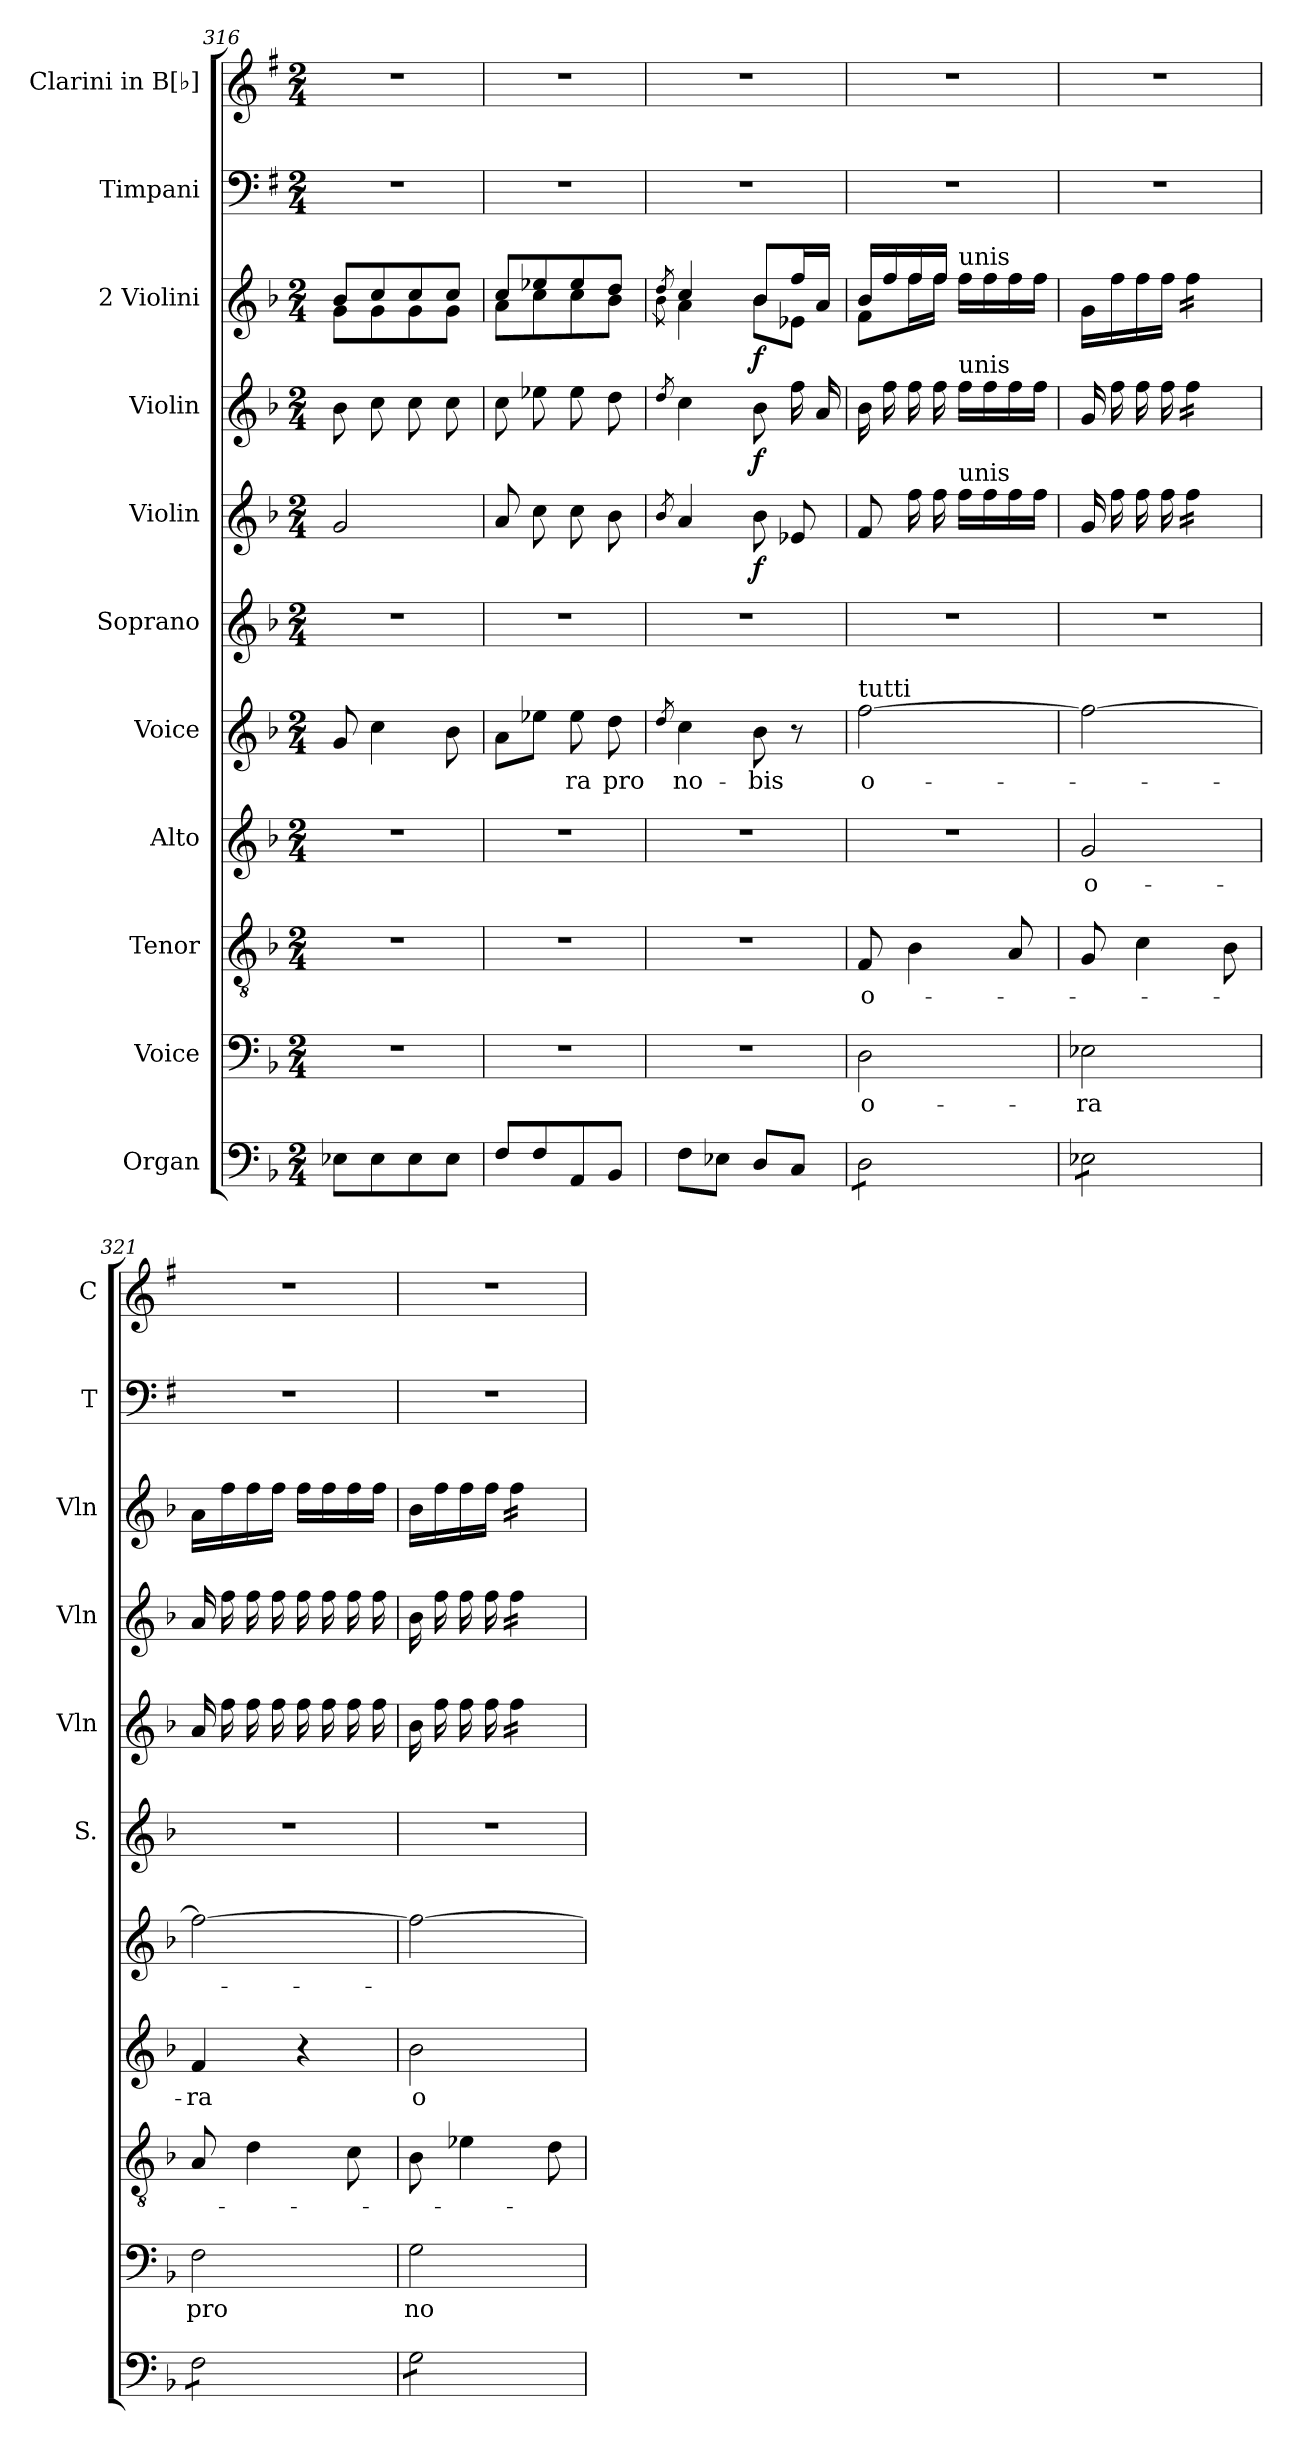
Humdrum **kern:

**kern	**kern	**text	**kern	**text	**kern	**text	**kern	**text	**kern	**kern	**dynam	**kern	**dynam	**kern	**dynam	**kern	**kern
*part11	*part10	*part10	*part9	*part9	*part8	*part8	*part7	*part7	*part6	*part5	*part5	*part4	*part4	*part3	*part3	*part2	*part1
*staff11	*staff10	*staff10	*staff9	*staff9	*staff8	*staff8	*staff7	*staff7	*staff6	*staff5	*staff5	*staff4	*staff4	*staff3	*staff3	*staff2	*staff1
*I"Organ	*I"Voice	*	*I"Tenor	*	*I"Alto	*	*I"Voice	*	*I"Soprano	*I"Violin	*	*I"Violin	*	*I"2 Violini	*	*I"Timpani	*I"Clarini in B[♭]
*	*	*	*	*	*	*	*	*	*I'S.	*I'Vln	*	*I'Vln	*	*I'Vln	*	*I'T	*I'C
!!LO:LB:g=z
*clefF4	*clefF4	*	*clefGv2	*	*clefG2	*	*clefG2	*	*clefG2	*clefG2	*	*clefG2	*	*clefG2	*	*clefF4	*clefG2
*	*	*	*	*	*	*	*	*	*	*	*	*	*	*	*	*ITrd1c2	*ITrd1c2
*k[b-]	*k[b-]	*	*k[b-]	*	*k[b-]	*	*k[b-]	*	*k[b-]	*k[b-]	*	*k[b-]	*	*k[b-]	*	*k[b-]	*k[b-]
*M2/4	*M2/4	*	*M2/4	*	*M2/4	*	*M2/4	*	*M2/4	*M2/4	*	*M2/4	*	*M2/4	*	*M2/4	*M2/4
=316	=316	=316	=316	=316	=316	=316	=316	=316	=316	=316	=316	=316	=316	=316	=316	=316	=316
*	*	*	*	*	*	*	*	*	*	*	*	*	*	*^	*	*	*
*	*	*	*	*	*	*	*	*	*	*	*	*	*	*tremolo	*	*	*	*
8E-X\L	2r	.	2r	.	2r	.	8g/	.	2r	2g/	.	8b-\	.	8b-/L	8g\L	.	2r	2r
8E-\	.	.	.	.	.	.	4cc\	.	.	.	.	8cc\	.	8cc/	8g\	.	.	.
8E-\	.	.	.	.	.	.	.	.	.	.	.	8cc\	.	8cc/	8g\	.	.	.
8E-\J	.	.	.	.	.	.	8b-\	.	.	.	.	8cc\	.	8cc/J	8g\J	.	.	.
*	*	*	*	*	*	*	*	*	*	*	*	*	*	*Xtremolo	*	*	*	*
=317	=317	=317	=317	=317	=317	=317	=317	=317	=317	=317	=317	=317	=317	=317	=317	=317	=317	=317
8F/L	2r	.	2r	.	2r	.	8a\L	.	2r	8a/	.	8cc\	.	8cc/L	8a\L	.	2r	2r
8F/	.	.	.	.	.	.	8ee-X\J	.	.	8cc\	.	8ee-X\	.	8ee-X/	8cc\	.	.	.
!	!	!	!	!	!	!	!	!LO:LY:b	!	!	!	!	!	!	!	!	!	!
8AA/	.	.	.	.	.	.	8ee-\	-ra	.	8cc\	.	8ee-\	.	8ee-/	8cc\	.	.	.
!	!	!	!	!	!	!	!	!LO:LY:b	!	!	!	!	!	!	!	!	!	!
8BB-/J	.	.	.	.	.	.	8dd\	pro	.	8b-\	.	8dd\	.	8dd/J	8b-\J	.	.	.
=318	=318	=318	=318	=318	=318	=318	=318	=318	=318	=318	=318	=318	=318	=318	=318	=318	=318	=318
.	.	.	.	.	.	.	8qdd/	.	.	8qb-/	.	8qdd/	.	8qdd/	8qb-\	.	.	.
!	!	!	!	!	!	!	!	!LO:LY:b	!	!	!	!	!	!	!	!	!	!
8F\L	2r	.	2r	.	2r	.	4cc\	no-	2r	4a/	.	4cc\	.	4cc/	4a\	.	2r	2r
8E-X\J	.	.	.	.	.	.	.	.	.	.	.	.	.	.	.	.	.	.
!	!	!	!	!	!	!	!	!LO:LY:b	!	!	!LO:DY:b	!	!LO:DY:b	!	!	!LO:DY:b	!	!
8D/L	.	.	.	.	.	.	8b-\	-bis	.	8b-\	f	8b-\	f	8b-/L	8b-\L	f	.	.
8C/J	.	.	.	.	.	.	8r	.	.	8e-X/	.	16ff\	.	16ff/L	8e-X\J	.	.	.
.	.	.	.	.	.	.	.	.	.	.	.	16a/	.	16a/JJ	.	.	.	.
=319	=319	=319	=319	=319	=319	=319	=319	=319	=319	=319	=319	=319	=319	=319	=319	=319	=319	=319
!	!	!	!	!	!	!	!LO:TX:a:t=tutti	!	!	!	!	!	!	!	!	!	!	!
!	!	!LO:LY:b	!	!LO:LY:b	!	!	!	!LO:LY:b	!	!	!	!	!	!	!	!	!	!
*tremolo	*	*	*	*	*	*	*	*	*	*	*	*	*	*	*	*	*	*
8D\L	2D\	o-	8F/	o-	2r	.	[2ff\	o-	2r	8f/	.	16b-\	.	16b-/LL	8f\L	.	2r	2r
.	.	.	.	.	.	.	.	.	.	.	.	16ff\	.	16ff/	.	.	.	.
8D\	.	.	4B-\	.	.	.	.	.	.	16ff\	.	16ff\	.	16ff/	16ff\L	.	.	.
.	.	.	.	.	.	.	.	.	.	16ff\	.	16ff\	.	16ff/JJ	16ff\JJ	.	.	.
!	!	!	!	!	!	!	!	!	!	!	!	!	!	!LO:TX:a:t=unis	!	!	!	!
!	!	!	!	!	!	!	!	!	!	!	!	!LO:TX:a:t=unis	!	!	!	!	!	!
!	!	!	!	!	!	!	!	!	!	!LO:TX:a:t=unis	!	!	!	!	!	!	!	!
8D\	.	.	.	.	.	.	.	.	.	16ff\LL	.	16ff\LL	.	16ff\LL	4ryy	.	.	.
.	.	.	.	.	.	.	.	.	.	16ff\	.	16ff\	.	16ff\	.	.	.	.
8D\J	.	.	8A/	.	.	.	.	.	.	16ff\	.	16ff\	.	16ff\	.	.	.	.
.	.	.	.	.	.	.	.	.	.	16ff\JJ	.	16ff\JJ	.	16ff\JJ	.	.	.	.
*	*	*	*	*	*	*	*	*	*	*	*	*	*	*v	*v	*	*	*
=320	=320	=320	=320	=320	=320	=320	=320	=320	=320	=320	=320	=320	=320	=320	=320	=320	=320
!	!	!LO:LY:b	!	!	!	!LO:LY:b	!	!	!	!	!	!	!	!	!	!	!
8E-X\L	2E-X\	-ra	8G/	.	2g/	o-	2ff\_	.	2r	16g/	.	16g/	.	16g\LL	.	2r	2r
.	.	.	.	.	.	.	.	.	.	16ff\	.	16ff\	.	16ff\	.	.	.
8E-X\	.	.	4c\	.	.	.	.	.	.	16ff\	.	16ff\	.	16ff\	.	.	.
.	.	.	.	.	.	.	.	.	.	16ff\	.	16ff\	.	16ff\JJ	.	.	.
*	*	*	*	*	*	*	*	*	*	*tremolo	*	*	*	*	*	*	*
*	*	*	*	*	*	*	*	*	*	*	*	*tremolo	*	*	*	*	*
*	*	*	*	*	*	*	*	*	*	*	*	*	*	*tremolo	*	*	*
8E-X\	.	.	.	.	.	.	.	.	.	16ff\LL	.	16ff\LL	.	16ff\LL	.	.	.
.	.	.	.	.	.	.	.	.	.	16ff\	.	16ff\	.	16ff\	.	.	.
8E-X\J	.	.	8B-\	.	.	.	.	.	.	16ff\	.	16ff\	.	16ff\	.	.	.
.	.	.	.	.	.	.	.	.	.	16ff\JJ	.	16ff\JJ	.	16ff\JJ	.	.	.
*	*	*	*	*	*	*	*	*	*	*	*	*	*	*Xtremolo	*	*	*
*	*	*	*	*	*	*	*	*	*	*	*	*Xtremolo	*	*	*	*	*
*	*	*	*	*	*	*	*	*	*	*Xtremolo	*	*	*	*	*	*	*
=321	=321	=321	=321	=321	=321	=321	=321	=321	=321	=321	=321	=321	=321	=321	=321	=321	=321
!	!	!LO:LY:b	!	!	!	!LO:LY:b	!	!	!	!	!	!	!	!	!	!	!
8F\L	2F\	pro	8A/	.	4f/	-ra	2ff\_	.	2r	16a/	.	16a/	.	16a\LL	.	2r	2r
.	.	.	.	.	.	.	.	.	.	16ff\	.	16ff\	.	16ff\	.	.	.
8F\	.	.	4d\	.	.	.	.	.	.	16ff\	.	16ff\	.	16ff\	.	.	.
.	.	.	.	.	.	.	.	.	.	16ff\	.	16ff\	.	16ff\JJ	.	.	.
8F\	.	.	.	.	4r	.	.	.	.	16ff\	.	16ff\	.	16ff\LL	.	.	.
.	.	.	.	.	.	.	.	.	.	16ff\	.	16ff\	.	16ff\	.	.	.
8F\J	.	.	8c\	.	.	.	.	.	.	16ff\	.	16ff\	.	16ff\	.	.	.
.	.	.	.	.	.	.	.	.	.	16ff\	.	16ff\	.	16ff\JJ	.	.	.
=322	=322	=322	=322	=322	=322	=322	=322	=322	=322	=322	=322	=322	=322	=322	=322	=322	=322
!	!	!LO:LY:b	!	!	!	!LO:LY:b	!	!	!	!	!	!	!	!	!	!	!
8G\L	2G\	no-	8B-\	.	2b-\	o-	2ff\_	.	2r	16b-\	.	16b-\	.	16b-\LL	.	2r	2r
.	.	.	.	.	.	.	.	.	.	16ff\	.	16ff\	.	16ff\	.	.	.
8G\	.	.	4e-X\	.	.	.	.	.	.	16ff\	.	16ff\	.	16ff\	.	.	.
.	.	.	.	.	.	.	.	.	.	16ff\	.	16ff\	.	16ff\JJ	.	.	.
*	*	*	*	*	*	*	*	*	*	*tremolo	*	*	*	*	*	*	*
*	*	*	*	*	*	*	*	*	*	*	*	*tremolo	*	*	*	*	*
*	*	*	*	*	*	*	*	*	*	*	*	*	*	*tremolo	*	*	*
8G\	.	.	.	.	.	.	.	.	.	16ff\LL	.	16ff\LL	.	16ff\LL	.	.	.
.	.	.	.	.	.	.	.	.	.	16ff\	.	16ff\	.	16ff\	.	.	.
8G\J	.	.	8d\	.	.	.	.	.	.	16ff\	.	16ff\	.	16ff\	.	.	.
*Xtremolo	*	*	*	*	*	*	*	*	*	*	*	*	*	*	*	*	*
.	.	.	.	.	.	.	.	.	.	16ff\JJ	.	16ff\JJ	.	16ff\JJ	.	.	.
*	*	*	*	*	*	*	*	*	*	*	*	*	*	*Xtremolo	*	*	*
*	*	*	*	*	*	*	*	*	*	*	*	*Xtremolo	*	*	*	*	*
*	*	*	*	*	*	*	*	*	*	*Xtremolo	*	*	*	*	*	*	*
=	=	=	=	=	=	=	=	=	=	=	=	=	=	=	=	=	=
*-	*-	*-	*-	*-	*-	*-	*-	*-	*-	*-	*-	*-	*-	*-	*-	*-	*-
